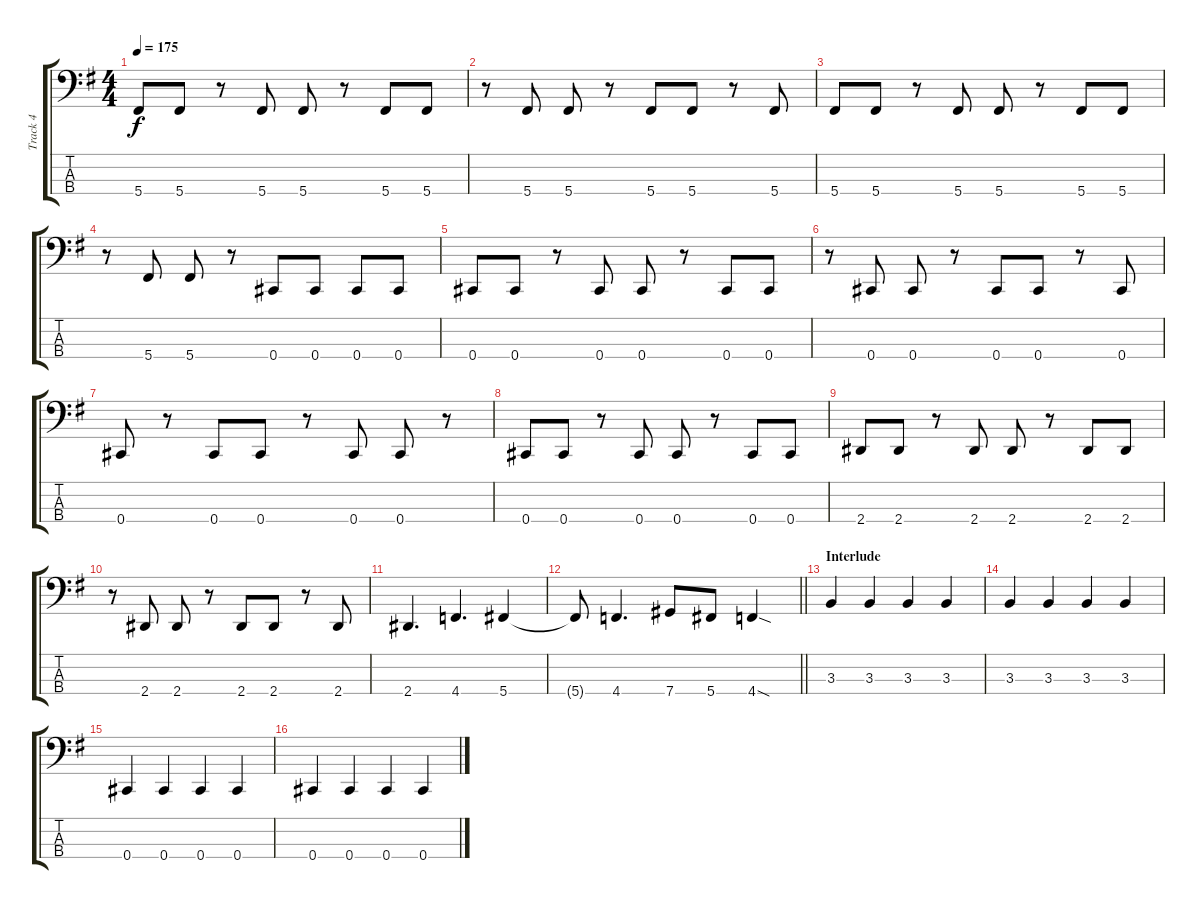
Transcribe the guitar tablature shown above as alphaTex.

\track ("Track 4" "Track 4") {instrument electricbassfinger}
\staff {score tabs}
\tuning (Gb2 Db2 Ab1 Db1) {hide}
\ts (4 4)
\tempo 175
\clef f4
\ks g
5.4.8{dy f} 5.4.8 r.8 5.4.8 5.4.8 r.8 5.4.8 5.4.8 |
r.8 5.4.8 5.4.8 r.8 5.4.8 5.4.8 r.8 5.4.8 |
5.4.8 5.4.8 r.8 5.4.8 5.4.8 r.8 5.4.8 5.4.8 |
r.8 5.4.8 5.4.8 r.8 0.4.8 0.4.8 0.4.8 0.4.8 |
0.4.8 0.4.8 r.8 0.4.8 0.4.8 r.8 0.4.8 0.4.8 |
r.8 0.4.8 0.4.8 r.8 0.4.8 0.4.8 r.8 0.4.8 |
0.4.8 r.8 0.4.8 0.4.8 r.8 0.4.8 0.4.8 r.8 |
0.4.8 0.4.8 r.8 0.4.8 0.4.8 r.8 0.4.8 0.4.8 |
2.4.8 2.4.8 r.8 2.4.8 2.4.8 r.8 2.4.8 2.4.8 |
r.8 2.4.8 2.4.8 r.8 2.4.8 2.4.8 r.8 2.4.8 |
2.4.4{d} 4.4.4{d} 5.4.4 |
\barLineRight lightlight
5.4{t}.8 4.4.4{d} 7.4.8 5.4.8 4.4{sod}.4 |
\section ("" "Interlude")
3.3.4 3.3.4 3.3.4 3.3.4 |
3.3.4 3.3.4 3.3.4 3.3.4 |
0.4.4 0.4.4 0.4.4 0.4.4 |
0.4.4 0.4.4 0.4.4 0.4.4
